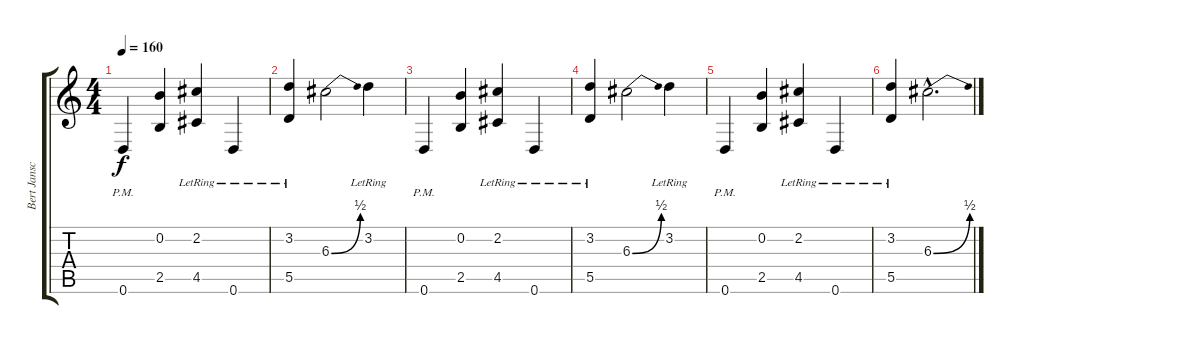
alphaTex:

\track ("Bert Jansch" "Bert Jansc") {instrument acousticguitarsteel}
\staff {score tabs}
\tuning (E4 B3 G3 D3 A2 D2) {hide}
\ts (4 4)
\tempo 160
\clef g2
\ks c
0.6{pm}.4{dy f} (0.2 2.5).4 (2.2{lr} 4.5).4 0.6{lr}.4 |
(3.2{lr} 5.5).4 6.3{be (bend 0 0 60 2)}.2 3.2{lr}.4 |
0.6{pm}.4 (0.2 2.5).4 (2.2{lr} 4.5).4 0.6{lr}.4 |
(3.2{lr} 5.5).4 6.3{be (bend 0 0 60 2)}.2 3.2{lr}.4 |
0.6{pm}.4 (0.2 2.5).4 (2.2{lr} 4.5).4 0.6{lr}.4 |
(3.2{lr} 5.5).4 6.3{be (bend 0 0 60 2) hac}.2{d}
